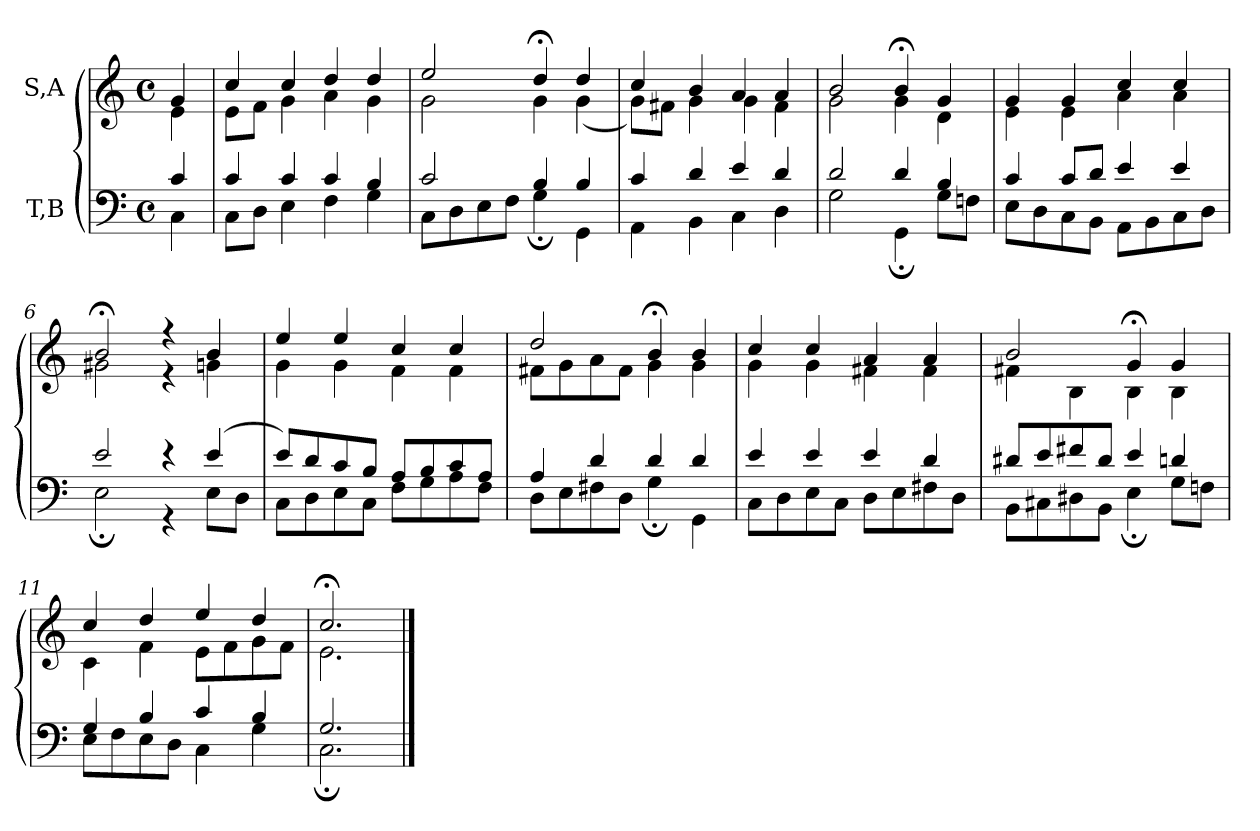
**kern	**kern
*part2	*part1
*staff2	*staff1
*I"T,B	*I"S,A
*clefF4	*clefG2
*k[]	*k[]
*M4/4	*M4/4
*met(c)	*met(c)
=	=
*^	*^
4c	4C	4g	4e
=1	=1	=1	=1
4c	8CL	4cc	8eL
.	8DJ	.	8fJ
4c	4E	4cc	4g
4c	4F	4dd	4a
4B	4G	4dd	4g
=2	=2	=2	=2
2c	8CL	2ee	2g
.	8D	.	.
.	8E	.	.
.	8FJ	.	.
4B	4G;	4dd;<	4g
4B	4GG	4dd	(<4g
=3	=3	=3	=3
4c	4AA	4cc	8gL)
.	.	.	8f#XJ
4d	4BB	4b	4g
4e	4C	4a	4g
4d	4D	4a	4f#
=4	=4	=4	=4
2d	2G	2b	2g
4d	4GG;	4b;<	4g
4B	8GL	4g	4d
.	8FnJ	.	.
=5	=5	=5	=5
4c	8EL	4g	4e
.	8D	.	.
8cL	8C	4g	4e
8dJ	8BBJ	.	.
4e	8AAL	4cc	4a
.	8BB	.	.
4e	8C	4cc	4a
.	8DJ	.	.
=6	=6	=6	=6
2e	2E;	2b;<	2g#X
4r	4r	4r	4r
(>4e	8EL	4b	4gn
.	8DJ	.	.
=7	=7	=7	=7
8eL)	8CL	4ee	4g
8d	8D	.	.
8c	8E	4ee	4g
8BJ	8CJ	.	.
8AL	8FL	4cc	4f
8B	8G	.	.
8c	8A	4cc	4f
8AJ	8FJ	.	.
=8	=8	=8	=8
4A	8DL	2dd	8f#XL
.	8E	.	8g
4d	8F#X	.	8a
.	8DJ	.	8f#J
4d	4G;	4b;<	4g
4d	4GG	4b	4g
=9	=9	=9	=9
4e	8CL	4cc	4g
.	8D	.	.
4e	8E	4cc	4g
.	8CJ	.	.
4e	8DL	4a	4f#X
.	8E	.	.
4d	8F#X	4a	4f#
.	8DJ	.	.
=10	=10	=10	=10
8d#XL	8BBL	2b	4f#X
8e	8C#X	.	.
8f#X	8D#X	.	4B
8d#J	8BBJ	.	.
4e	4E;	4g;<	4B
4dn	8GL	4g	4B
.	8FnJ	.	.
=11	=11	=11	=11
4G	8EL	4cc	4c
.	8F	.	.
4B	8E	4dd	4f
.	8DJ	.	.
4c	4C	4ee	8eL
.	.	.	8f
4B	4G	4dd	8g
.	.	.	8fJ
=309	=309	=309	=309
2.G	2.C;	2.cc;<	2.e
*v	*v	*	*
*	*v	*v
==	==
*-	*-
